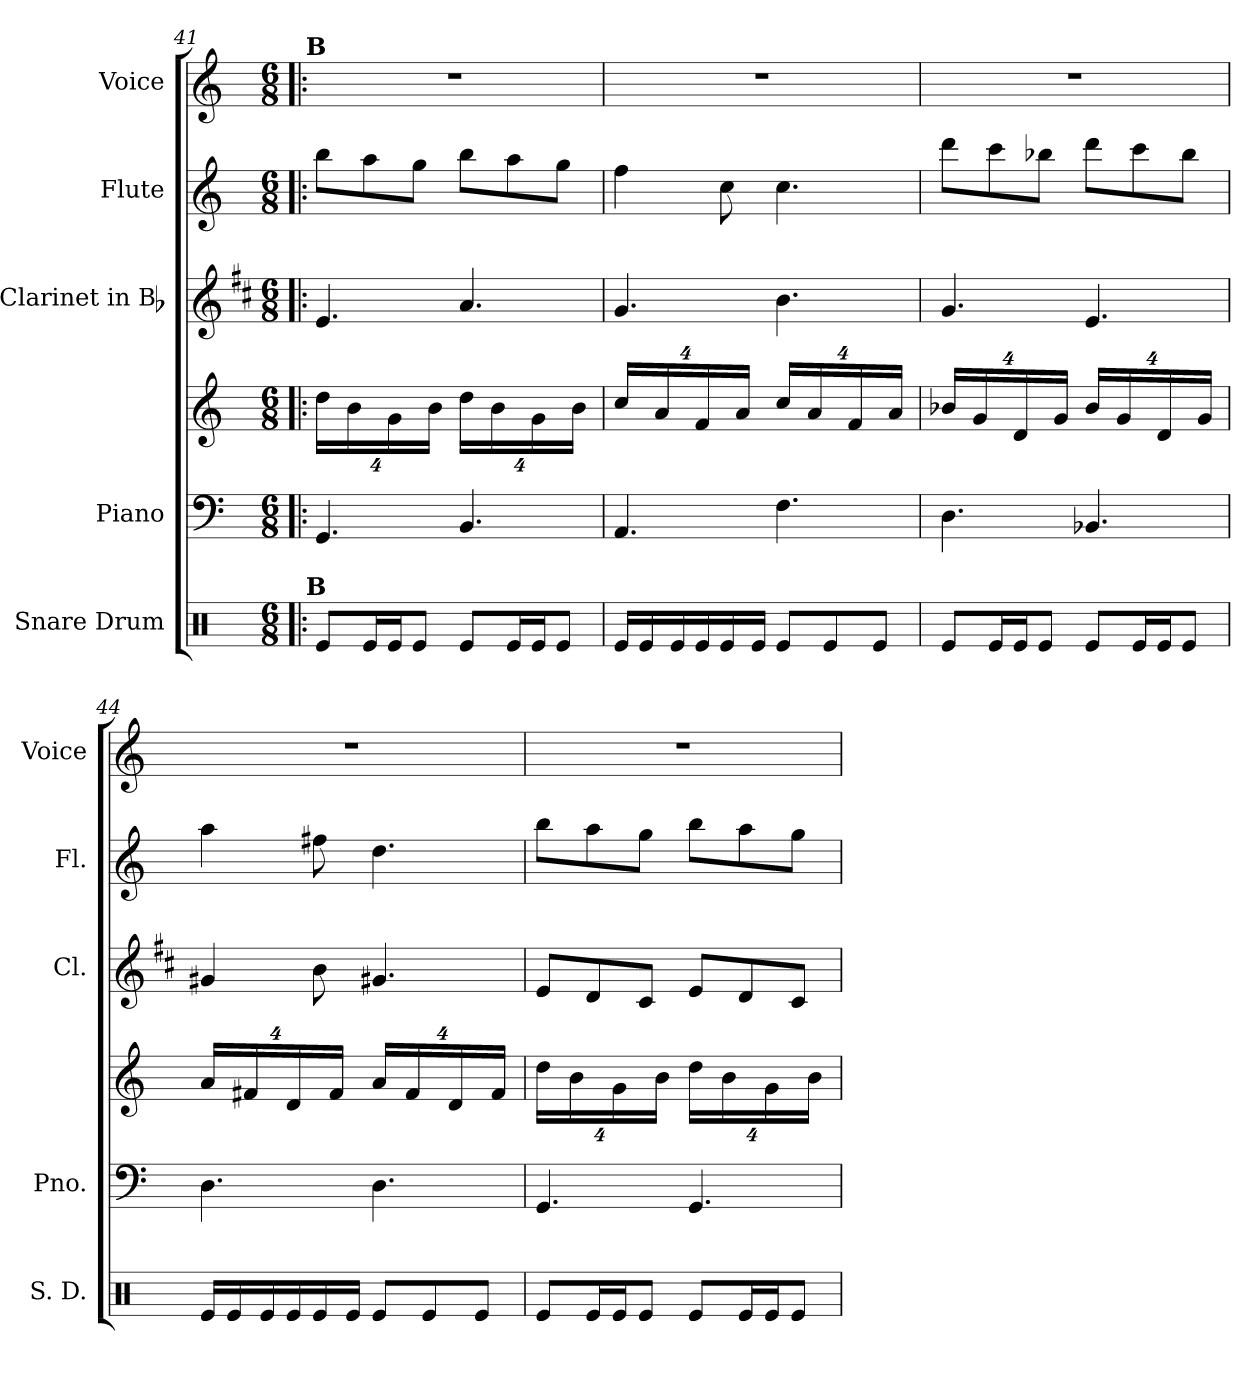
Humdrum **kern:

**kern	**kern	**kern	**kern	**kern	**kern
*part5	*part4	*part4	*part3	*part2	*part1
*staff6	*staff5	*staff4	*staff3	*staff2	*staff1
*I"Snare Drum	*I"Piano	*	*I"Clarinet in Bb	*I"Flute	*I"Voice
*I'S. D.	*I'Pno.	*	*I'Cl.	*I'Fl.	*I'Voice
*clefX	*clefF4	*clefG2	*clefG2	*clefG2	*clefG2
*	*	*	*ITrd1c2	*	*
*k[]	*k[]	*k[]	*k[]	*k[]	*k[]
*C:	*C:	*C:	*C:	*C:	*C:
*M6/8	*M6/8	*M6/8	*M6/8	*M6/8	*M6/8
*	*	*Xbrackettup	*	*	*
=41!|:	=41!|:	=41!|:	=41!|:	=41!|:	=41!|:
!	!	!	!	!	!LO:TX:a:B:cj:t=B
!LO:TX:a:B:cj:t=B	!	!	!	!	!
!	!	!	!	!	!LO:N:vis=1
8Rei/L	4.GGi/	32%3ddi\LL	4.di/	8bbi\L	2.r
.	.	32%3bi\	.	.	.
16Rei/L	.	.	.	8aai\	.
16Rei/J	.	32%3gi\	.	.	.
8Rei/J	.	.	.	8ggi\J	.
.	.	32%3bi\JJ	.	.	.
8Rei/L	4.BBi/	32%3ddi\LL	4.gi/	8bbi\L	.
.	.	32%3bi\	.	.	.
16Rei/L	.	.	.	8aai\	.
16Rei/J	.	32%3gi\	.	.	.
8Rei/J	.	.	.	8ggi\J	.
.	.	32%3bi\JJ	.	.	.
=42	=42	=42	=42	=42	=42
!	!	!	!	!	!LO:N:vis=1
16Rei/LL	4.AAi/	32%3cci/LL	4.fi/	4ffi\	2.r
16Rei/	.	.	.	.	.
.	.	32%3ai/	.	.	.
16Rei/	.	.	.	.	.
16Rei/	.	32%3fi/	.	.	.
16Rei/	.	.	.	8cci\	.
.	.	32%3ai/JJ	.	.	.
16Rei/JJ	.	.	.	.	.
8Rei/L	4.Fi\	32%3cci/LL	4.ai\	4.cci\	.
.	.	32%3ai/	.	.	.
8Rei/	.	.	.	.	.
.	.	32%3fi/	.	.	.
8Rei/J	.	.	.	.	.
.	.	32%3ai/JJ	.	.	.
=43	=43	=43	=43	=43	=43
!	!	!	!	!	!LO:N:vis=1
8Rei/L	4.Di\	32%3b-Xi/LL	4.fi/	8dddi\L	2.r
.	.	32%3gi/	.	.	.
16Rei/L	.	.	.	8ccci\	.
16Rei/J	.	32%3di/	.	.	.
8Rei/J	.	.	.	8bb-Xi\J	.
.	.	32%3gi/JJ	.	.	.
8Rei/L	4.BB-Xi/	32%3b-i/LL	4.di/	8dddi\L	.
.	.	32%3gi/	.	.	.
16Rei/L	.	.	.	8ccci\	.
16Rei/J	.	32%3di/	.	.	.
8Rei/J	.	.	.	8bb-i\J	.
.	.	32%3gi/JJ	.	.	.
=44	=44	=44	=44	=44	=44
!	!	!	!	!	!LO:N:vis=1
16Rei/LL	4.Di\	32%3ai/LL	4f#Xi/	4aai\	2.r
16Rei/	.	.	.	.	.
.	.	32%3f#Xi/	.	.	.
16Rei/	.	.	.	.	.
16Rei/	.	32%3di/	.	.	.
16Rei/	.	.	8ai\	8ff#Xi\	.
.	.	32%3f#i/JJ	.	.	.
16Rei/JJ	.	.	.	.	.
8Rei/L	4.Di\	32%3ai/LL	4.f#Xi/	4.ddi\	.
.	.	32%3f#i/	.	.	.
8Rei/	.	.	.	.	.
.	.	32%3di/	.	.	.
8Rei/J	.	.	.	.	.
.	.	32%3f#i/JJ	.	.	.
=45	=45	=45	=45	=45	=45
!	!	!	!	!	!LO:N:vis=1
8Rei/L	4.GGi/	32%3ddi\LL	8di/L	8bbi\L	2.r
.	.	32%3bi\	.	.	.
16Rei/L	.	.	8ci/	8aai\	.
16Rei/J	.	32%3gi\	.	.	.
8Rei/J	.	.	8Bi/J	8ggi\J	.
.	.	32%3bi\JJ	.	.	.
8Rei/L	4.GGi/	32%3ddi\LL	8di/L	8bbi\L	.
.	.	32%3bi\	.	.	.
16Rei/L	.	.	8ci/	8aai\	.
16Rei/J	.	32%3gi\	.	.	.
8Rei/J	.	.	8Bi/J	8ggi\J	.
.	.	32%3bi\JJ	.	.	.
=	=	=	=	=	=
*-	*-	*-	*-	*-	*-
